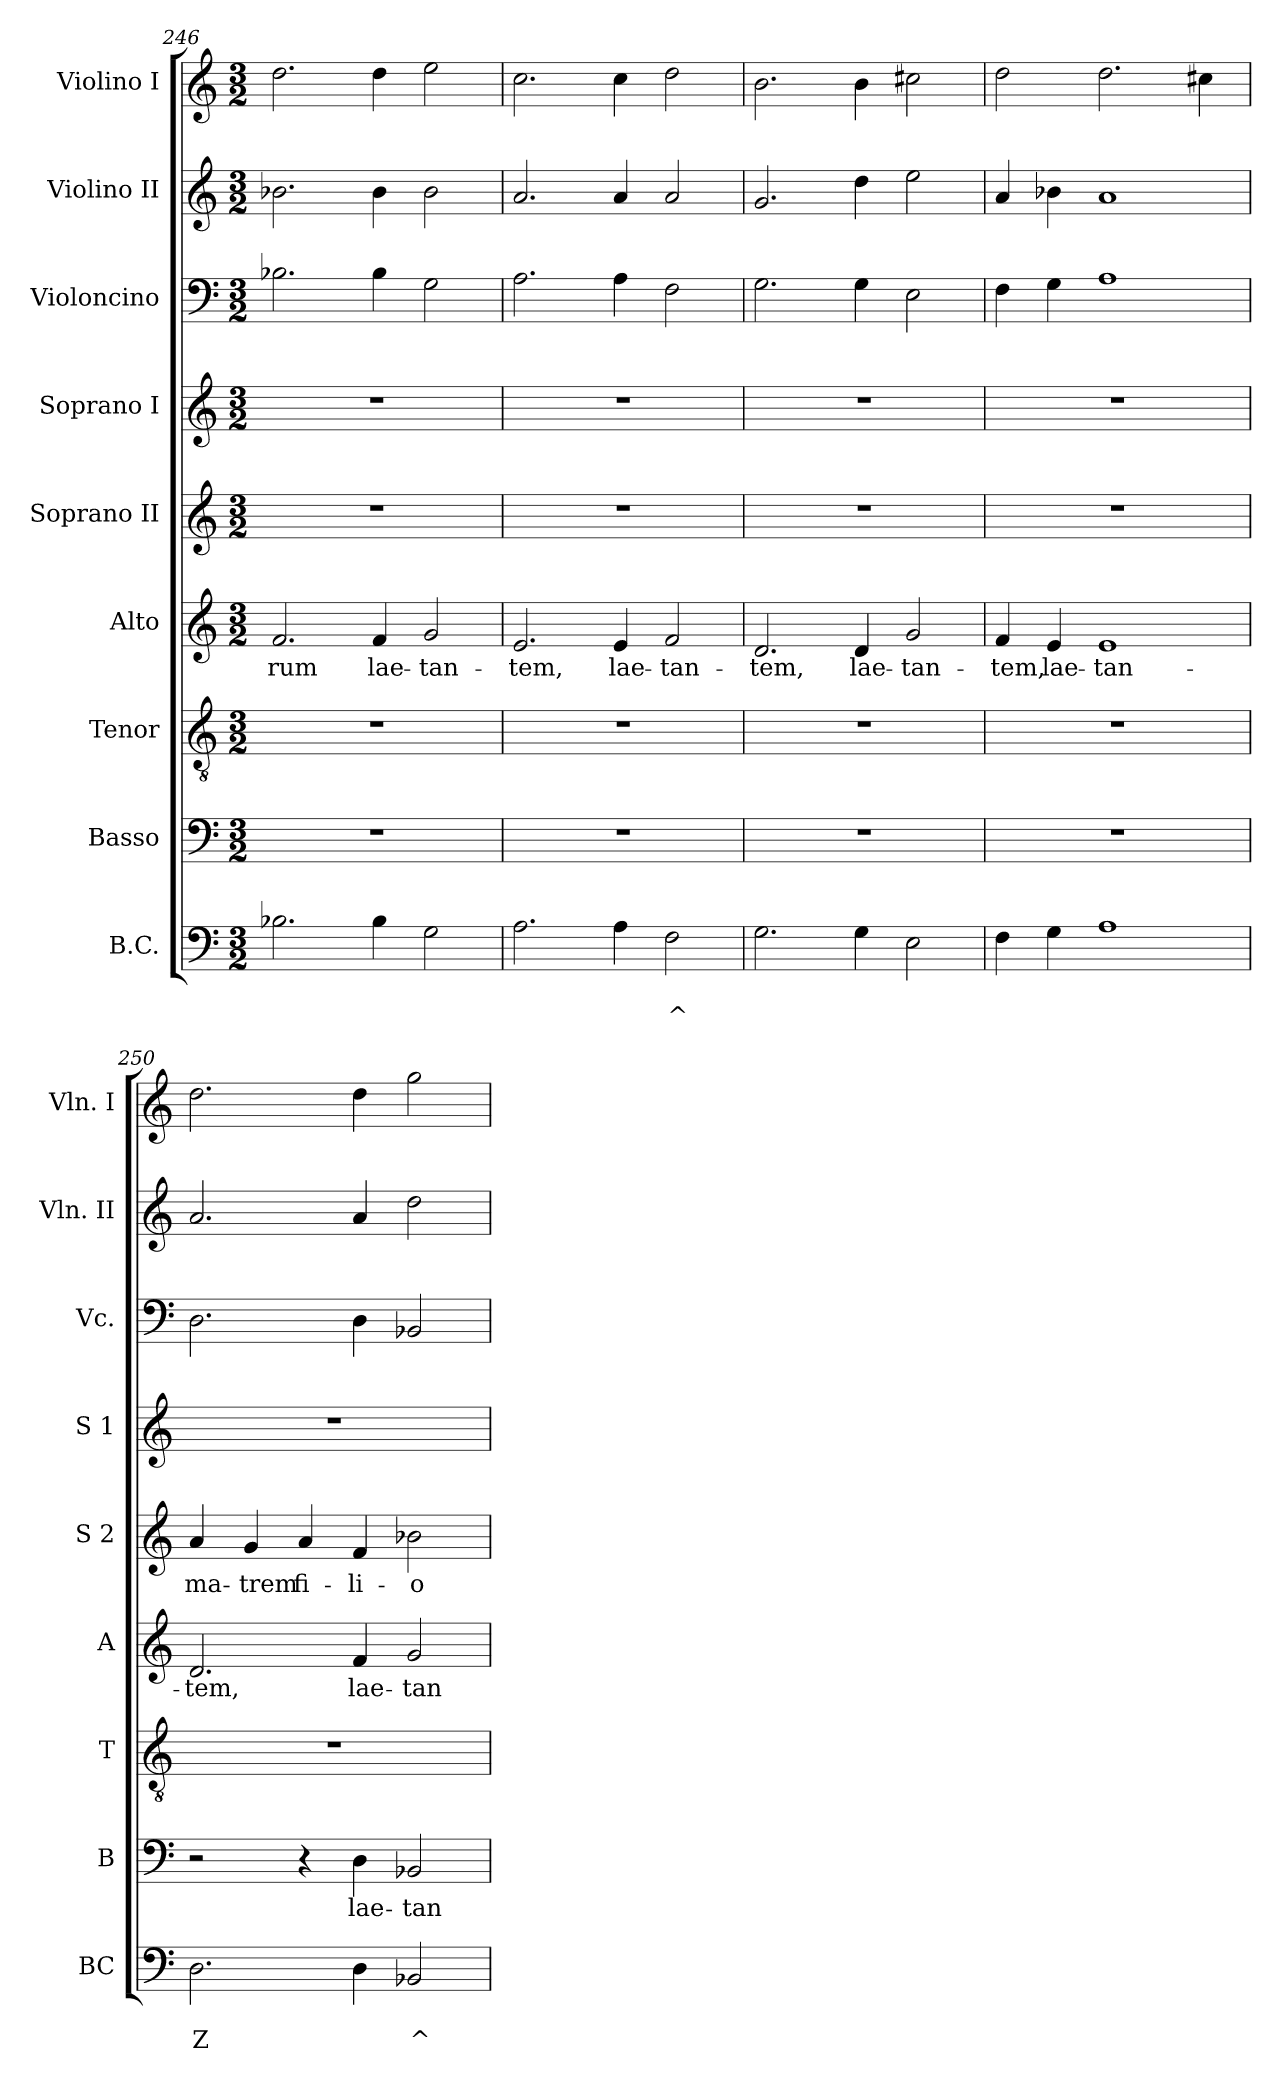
**kern	**text	**text	**kern	**text	**kern	**kern	**text	**kern	**text	**kern	**kern	**kern	**kern
*part9	*part9	*part9	*part8	*part8	*part7	*part6	*part6	*part5	*part5	*part4	*part3	*part2	*part1
*staff9	*staff9	*staff9	*staff8	*staff8	*staff7	*staff6	*staff6	*staff5	*staff5	*staff4	*staff3	*staff2	*staff1
*I"B.C.	*	*	*I"Basso	*	*I"Tenor	*I"Alto	*	*I"Soprano II	*	*I"Soprano I	*I"Violoncino	*I"Violino II	*I"Violino I
*I'BC	*	*	*I'B	*	*I'T	*I'A	*	*I'S 2	*	*I'S 1	*I'Vc.	*I'Vln. II	*I'Vln. I
*clefF4	*	*	*clefF4	*	*clefGv2	*clefG2	*	*clefG2	*	*clefG2	*clefF4	*clefG2	*clefG2
*k[]	*	*	*k[]	*	*k[]	*k[]	*	*k[]	*	*k[]	*k[]	*k[]	*k[]
*C:	*	*	*C:	*	*C:	*C:	*	*C:	*	*C:	*C:	*C:	*C:
*M3/2	*	*	*M3/2	*	*M3/2	*M3/2	*	*M3/2	*	*M3/2	*M3/2	*M3/2	*M3/2
=246	=246	=246	=246	=246	=246	=246	=246	=246	=246	=246	=246	=246	=246
!	!	!	!	!	!	!	!LO:LY:b	!	!	!	!	!	!
2.B-X\	.	.	1.r	.	1.r	2.f/	-rum	1.r	.	1.r	2.B-X\	2.b-X\	2.dd\
!	!	!	!	!	!	!	!LO:LY:b	!	!	!	!	!	!
4B-\	.	.	.	.	.	4f/	lae-	.	.	.	4B-\	4b-\	4dd\
!	!	!	!	!	!	!	!LO:LY:b	!	!	!	!	!	!
2G\	.	.	.	.	.	2g/	-tan-	.	.	.	2G\	2b-\	2ee\
=247	=247	=247	=247	=247	=247	=247	=247	=247	=247	=247	=247	=247	=247
!	!	!	!	!	!	!	!LO:LY:b	!	!	!	!	!	!
2.A\	.	.	1.r	.	1.r	2.e/	-tem,	1.r	.	1.r	2.A\	2.a/	2.cc\
!	!	!	!	!	!	!	!LO:LY:b	!	!	!	!	!	!
4A\	.	.	.	.	.	4e/	lae-	.	.	.	4A\	4a/	4cc\
!	!	!LO:LY:b	!	!	!	!	!LO:LY:b	!	!	!	!	!	!
2F\	.	^	.	.	.	2f/	-tan-	.	.	.	2F\	2a/	2dd\
=248	=248	=248	=248	=248	=248	=248	=248	=248	=248	=248	=248	=248	=248
!	!	!	!	!	!	!	!LO:LY:b	!	!	!	!	!	!
2.G\	.	.	1.r	.	1.r	2.d/	-tem,	1.r	.	1.r	2.G\	2.g/	2.b\
!	!	!	!	!	!	!	!LO:LY:b	!	!	!	!	!	!
4G\	.	.	.	.	.	4d/	lae-	.	.	.	4G\	4dd\	4b\
!	!	!	!	!	!	!	!LO:LY:b	!	!	!	!	!	!
2E\	.	.	.	.	.	2g/	-tan-	.	.	.	2E\	2ee\	2cc#X\
!!LO:PB:g=z
=249	=249	=249	=249	=249	=249	=249	=249	=249	=249	=249	=249	=249	=249
!	!	!	!	!	!	!	!LO:LY:b	!	!	!	!	!	!
4F\	.	.	1.r	.	1.r	4f/	-tem,	1.r	.	1.r	4F\	4a/	2dd\
!	!	!	!	!	!	!	!LO:LY:b	!	!	!	!	!	!
4G\	.	.	.	.	.	4e/	lae-	.	.	.	4G\	4b-X\	.
!	!	!	!	!	!	!	!LO:LY:b	!	!	!	!	!	!
1A	.	.	.	.	.	1e	-tan-	.	.	.	1A	1a	2.dd\
.	.	.	.	.	.	.	.	.	.	.	.	.	4cc#X\
=250	=250	=250	=250	=250	=250	=250	=250	=250	=250	=250	=250	=250	=250
!	!	!LO:LY:b	!	!	!	!	!LO:LY:b	!	!LO:LY:b	!	!	!	!
2.D\	.	Z	2r	.	1.r	2.d/	-tem,	4a/	ma-	1.r	2.D\	2.a/	2.dd\
!	!	!	!	!	!	!	!	!	!LO:LY:b	!	!	!	!
.	.	.	.	.	.	.	.	4g/	-trem	.	.	.	.
!	!	!	!	!	!	!	!	!	!LO:LY:b	!	!	!	!
.	.	.	4r	.	.	.	.	4a/	fi-	.	.	.	.
!	!	!	!	!LO:LY:b	!	!	!LO:LY:b	!	!LO:LY:b	!	!	!	!
4D\	.	.	4D\	lae-	.	4f/	lae-	4f/	-li-	.	4D\	4a/	4dd\
!	!	!LO:LY:b	!	!LO:LY:b	!	!	!LO:LY:b	!	!LO:LY:b	!	!	!	!
2BB-X/	.	^	2BB-X/	-tan-	.	2g/	-tan-	2b-X\	-o-	.	2BB-X/	2dd\	2gg\
=	=	=	=	=	=	=	=	=	=	=	=	=	=
*-	*-	*-	*-	*-	*-	*-	*-	*-	*-	*-	*-	*-	*-
